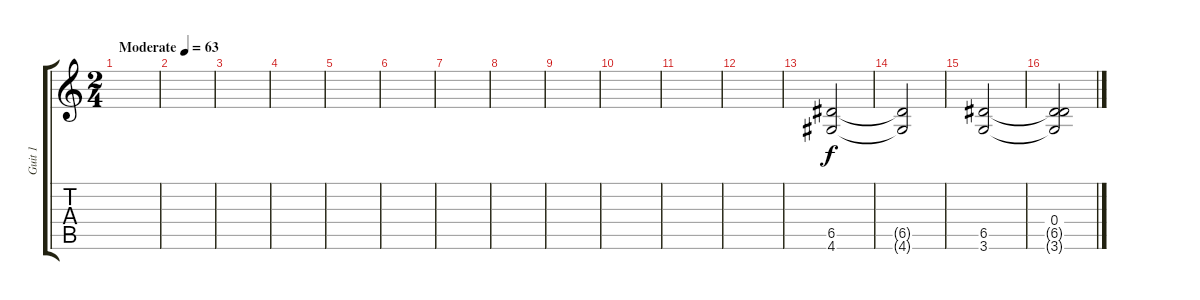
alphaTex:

\track ("Guit 1" "Guit 1") {instrument overdrivenguitar}
\staff {score tabs}
\tuning (E4 B3 G3 D3 A2 E2) {hide}
\ts (2 4)
\tempo (63 "Moderate")
\clef g2
\ks c
|
|
|
|
|
|
|
|
|
|
|
|
(6.5 4.6).2 |
(6.5{t} 4.6{t}).2 |
(6.5 3.6).2 |
(0.4 6.5{t} 3.6{t}).2
